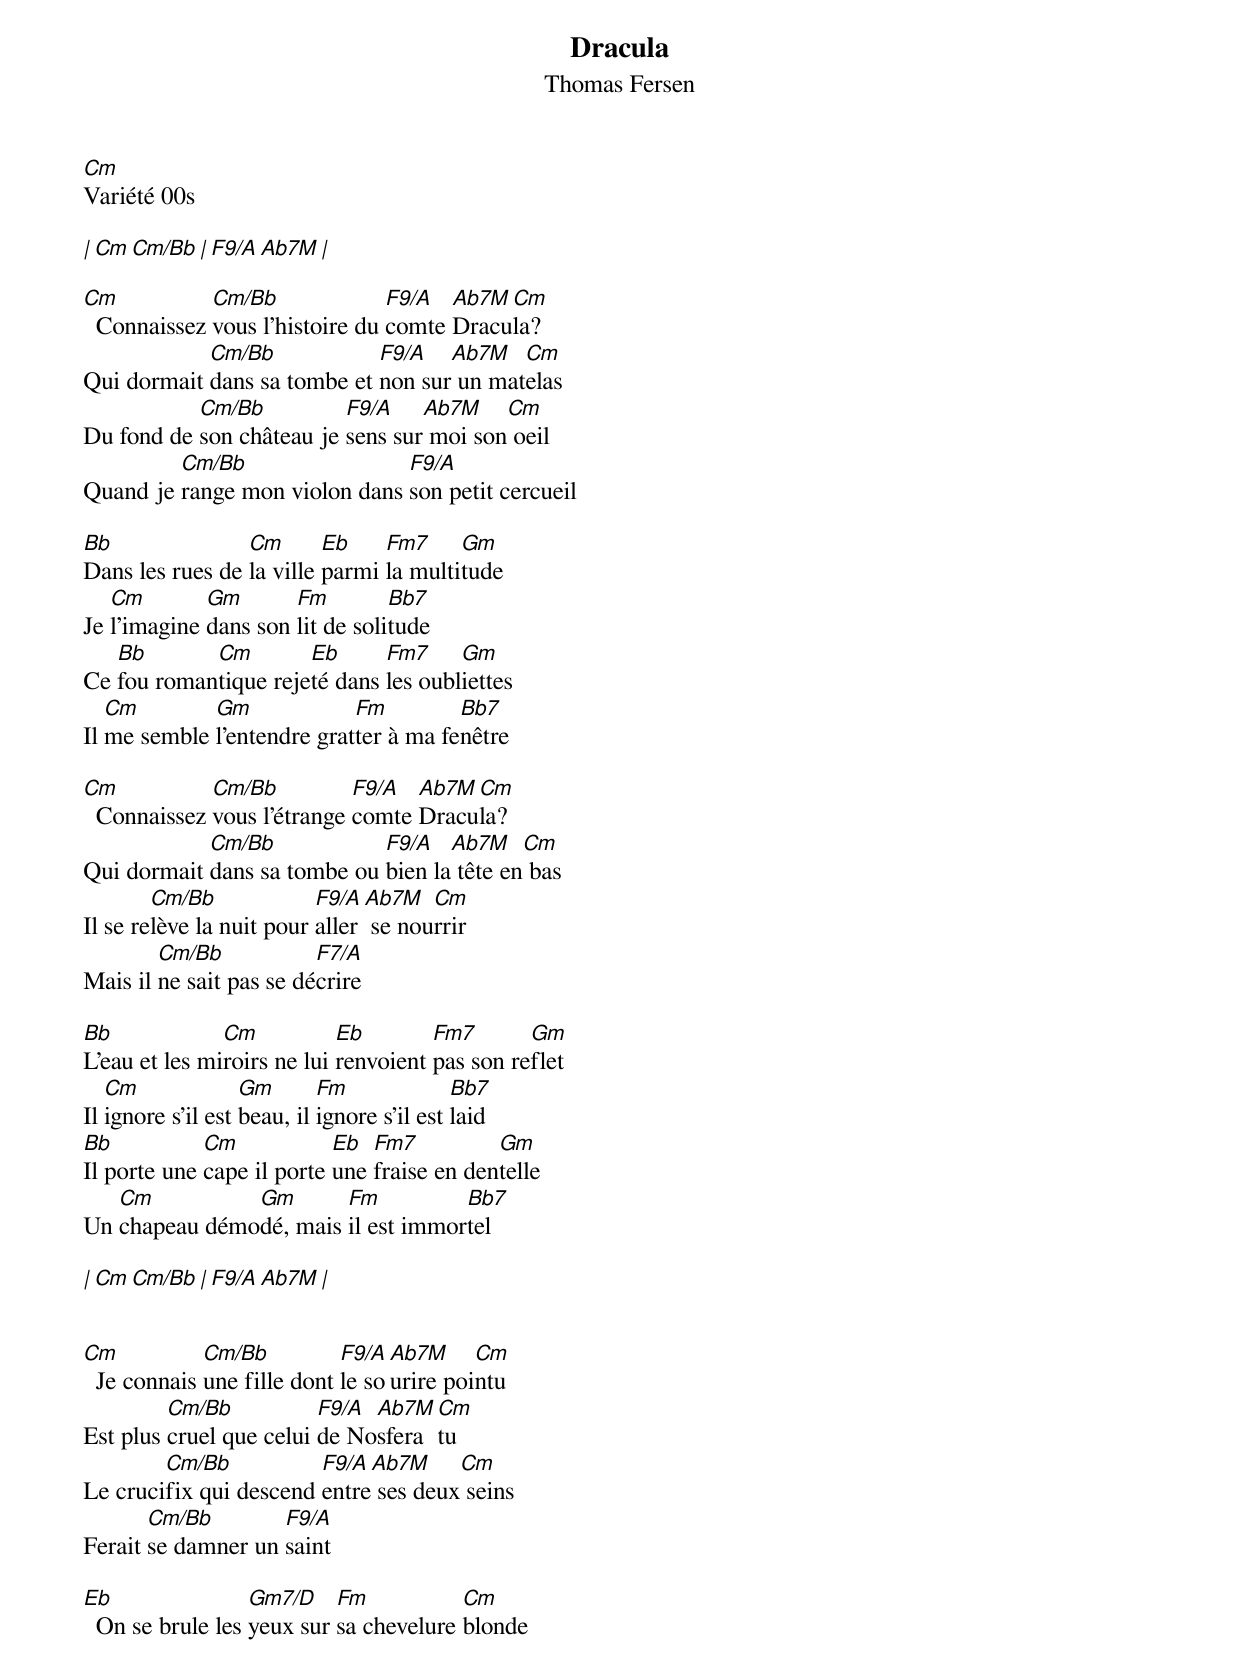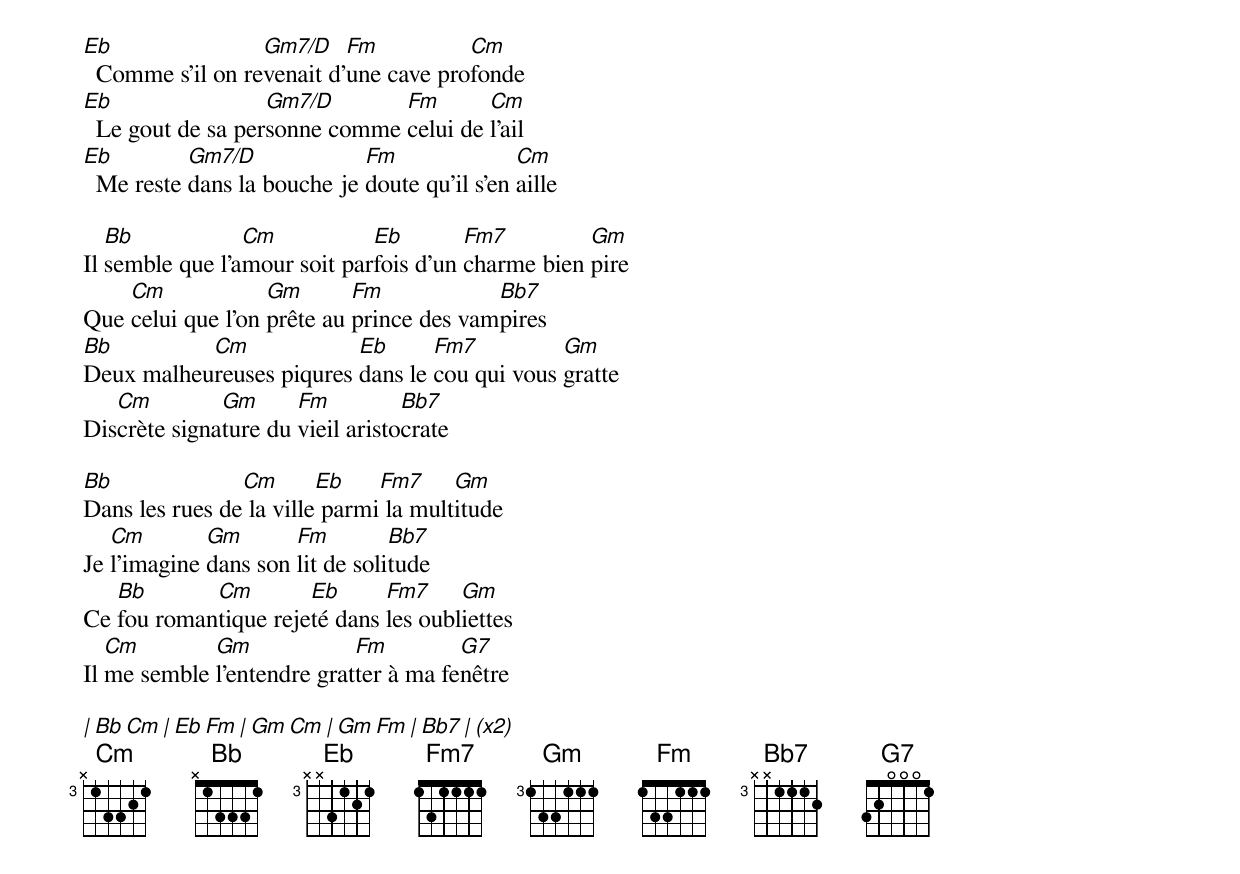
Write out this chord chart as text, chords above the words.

Dracula
Thomas Fersen
Cm
Variété 00s

| Cm     Cm/Bb   | F9/A    Ab7M    |

Cm           Cm/Bb              F9/A  Ab7M Cm
  Connaissez vous l'histoire du comte Dracula?
            Cm/Bb            F9/A   Ab7M   Cm
Qui dormait dans sa tombe et non sur un matelas
           Cm/Bb          F9/A    Ab7M    Cm
Du fond de son château je sens sur moi son oeil
         Cm/Bb                 F9/A
Quand je range mon violon dans son petit cercueil

Bb               Cm       Eb    Fm7     Gm
Dans les rues de la ville parmi la multitude
   Cm        Gm       Fm         Bb7
Je l'imagine dans son lit de solitude
   Bb       Cm        Eb      Fm7     Gm
Ce fou romantique rejeté dans les oubliettes
   Cm        Gm             Fm         Bb7
Il me semble l'entendre gratter à ma fenêtre

Cm           Cm/Bb          F9/A  Ab7M Cm
  Connaissez vous l'étrange comte Dracula?
            Cm/Bb            F9/A   Ab7M    Cm
Qui dormait dans sa tombe ou bien la tête en bas
        Cm/Bb             F9/A Ab7M   Cm
Il se relève la nuit pour aller se nourrir
        Cm/Bb            F7/A
Mais il ne sait pas se décrire

Bb             Cm           Eb        Fm7       Gm
L'eau et les miroirs ne lui renvoient pas son reflet
   Cm              Gm       Fm              Bb7
Il ignore s'il est beau, il ignore s'il est laid
Bb           Cm            Eb  Fm7          Gm
Il porte une cape il porte une fraise en dentelle
   Cm          Gm       Fm          Bb7
Un chapeau démodé, mais il est immortel

| Cm     Cm/Bb   | F9/A    Ab7M    |


Cm           Cm/Bb          F9/A Ab7M     Cm
  Je connais une fille dont le sourire pointu
         Cm/Bb           F9/A Ab7M Cm
Est plus cruel que celui de Nosferatu
        Cm/Bb           F9/A Ab7M     Cm
Le crucifix qui descend entre ses deux seins
       Cm/Bb        F9/A
Ferait se damner un saint

Eb                Gm7/D    Fm           Cm
  On se brule les yeux sur sa chevelure blonde
Eb                Gm7/D    Fm          Cm
  Comme s'il on revenait d'une cave profonde
Eb                 Gm7/D       Fm       Cm
  Le gout de sa personne comme celui de l'ail
Eb         Gm7/D             Fm               Cm
  Me reste dans la bouche je doute qu'il s'en aille

   Bb            Cm           Eb        Fm7         Gm
Il semble que l'amour soit parfois d'un charme bien pire
    Cm             Gm       Fm            Bb7
Que celui que l'on prête au prince des vampires
Bb         Cm             Eb      Fm7          Gm
Deux malheureuses piqures dans le cou qui vous gratte
   Cm         Gm      Fm          Bb7
Discrète signature du vieil aristocrate

Bb              Cm       Eb    Fm7     Gm
Dans les rues de la ville parmi la multitude
   Cm        Gm       Fm         Bb7
Je l'imagine dans son lit de solitude
   Bb       Cm        Eb      Fm7     Gm
Ce fou romantique rejeté dans les oubliettes
   Cm        Gm             Fm         G7
Il me semble l'entendre gratter à ma fenêtre

| Bb   Cm  | Eb  Fm  | Gm   Cm  | Gm   Fm  | Bb7    | (x2)
